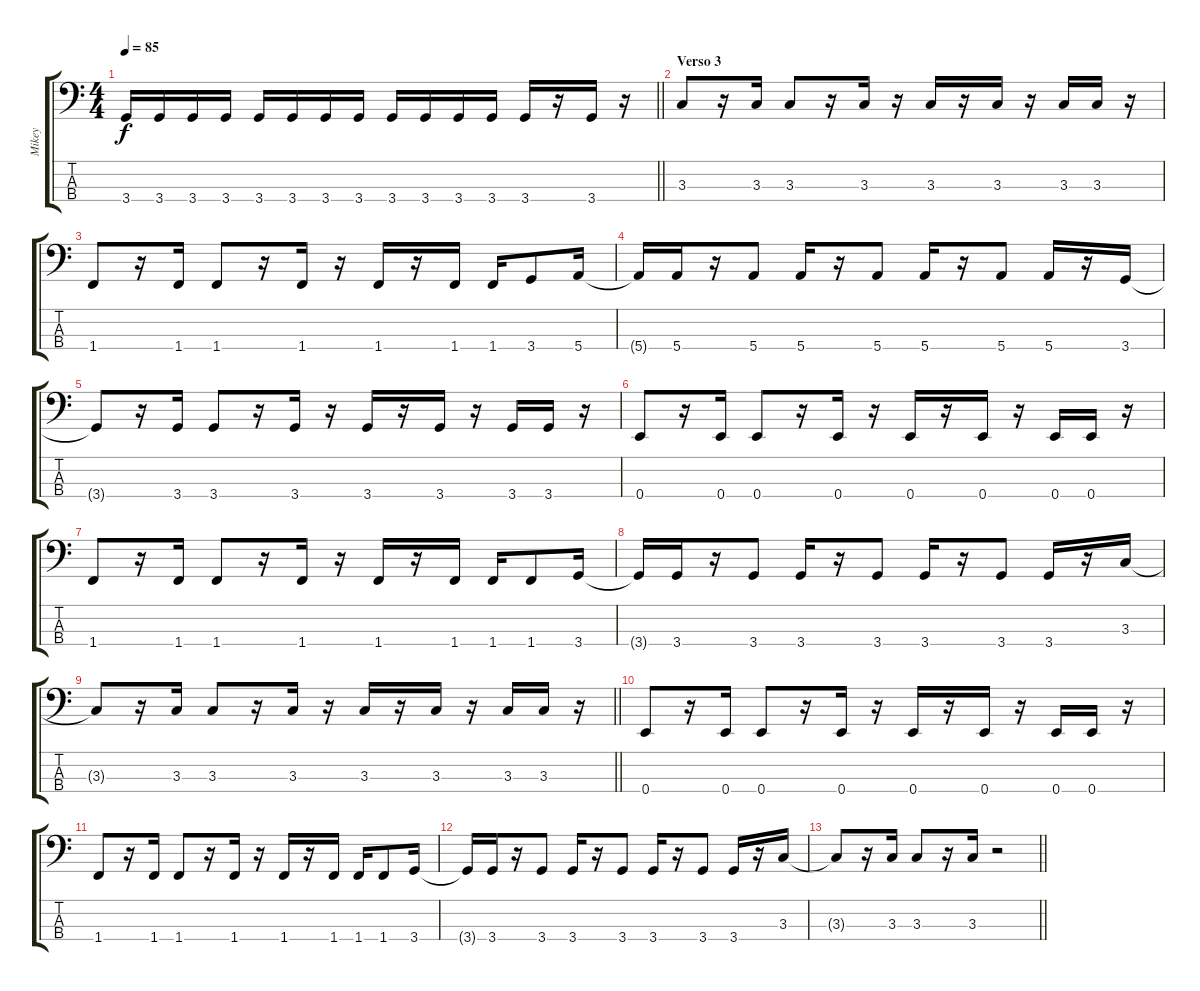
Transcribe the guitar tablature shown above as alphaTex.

\track ("Mikey" "Mikey") {instrument electricbassfinger}
\staff {score tabs}
\tuning (G2 D2 A1 E1) {hide}
\ts (4 4)
\tempo 85
\clef f4
\barLineRight lightlight
\ks c
3.4.16{dy f} 3.4.16 3.4.16 3.4.16 3.4.16 3.4.16 3.4.16 3.4.16 3.4.16 3.4.16 3.4.16 3.4.16 3.4.16 r.16 3.4.16 r.16 |
\section ("" "Verso 3")
3.3.8 r.16 3.3.16 3.3.8 r.16 3.3.16 r.16 3.3.16 r.16 3.3.16 r.16 3.3.16 3.3.16 r.16 |
1.4.8 r.16 1.4.16 1.4.8 r.16 1.4.16 r.16 1.4.16 r.16 1.4.16 1.4.16 3.4.8 5.4.16 |
5.4{t}.16 5.4.16 r.16 5.4.8 5.4.16 r.16 5.4.8 5.4.16 r.16 5.4.8 5.4.16 r.16 3.4.16 |
3.4{t}.8 r.16 3.4.16 3.4.8 r.16 3.4.16 r.16 3.4.16 r.16 3.4.16 r.16 3.4.16 3.4.16 r.16 |
0.4.8 r.16 0.4.16 0.4.8 r.16 0.4.16 r.16 0.4.16 r.16 0.4.16 r.16 0.4.16 0.4.16 r.16 |
1.4.8 r.16 1.4.16 1.4.8 r.16 1.4.16 r.16 1.4.16 r.16 1.4.16 1.4.16 1.4.8 3.4.16 |
3.4{t}.16 3.4.16 r.16 3.4.8 3.4.16 r.16 3.4.8 3.4.16 r.16 3.4.8 3.4.16 r.16 3.3.16 |
\barLineRight lightlight
3.3{t}.8 r.16 3.3.16 3.3.8 r.16 3.3.16 r.16 3.3.16 r.16 3.3.16 r.16 3.3.16 3.3.16 r.16 |
0.4.8 r.16 0.4.16 0.4.8 r.16 0.4.16 r.16 0.4.16 r.16 0.4.16 r.16 0.4.16 0.4.16 r.16 |
1.4.8 r.16 1.4.16 1.4.8 r.16 1.4.16 r.16 1.4.16 r.16 1.4.16 1.4.16 1.4.8 3.4.16 |
3.4{t}.16 3.4.16 r.16 3.4.8 3.4.16 r.16 3.4.8 3.4.16 r.16 3.4.8 3.4.16 r.16 3.3.16 |
\barLineRight lightlight
3.3{t}.8 r.16 3.3.16 3.3.8 r.16 3.3.16 r.2
